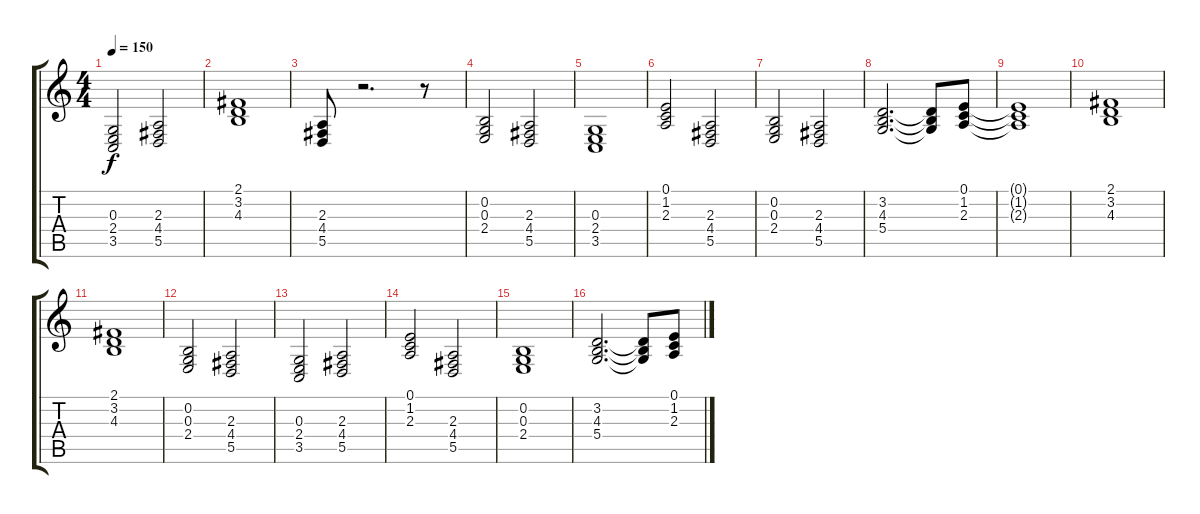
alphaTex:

\track "" {instrument stringensemble1}
\staff {score tabs}
\tuning (E4 B3 G3 D3 A2 E2) {hide}
\ts (4 4)
\tempo 150
\clef g2
\ks c
(0.3 2.4 3.5).2{dy f} (2.3 4.4 5.5).2 |
(2.1 3.2 4.3).1 |
(2.3 4.4 5.5).8 r.2{d} r.8 |
(0.2 0.3 2.4).2 (2.3 4.4 5.5).2 |
(0.3 2.4 3.5).1 |
(0.1 1.2 2.3).2 (2.3 4.4 5.5).2 |
(0.2 0.3 2.4).2 (2.3 4.4 5.5).2 |
(3.2 4.3 5.4).2{d} (3.2{t} 4.3{t} 5.4{t}).8 (0.1 1.2 2.3).8 |
(0.1{t} 1.2{t} 2.3{t}).1 |
(2.1 3.2 4.3).1 |
(2.1 3.2 4.3).1 |
(0.2 0.3 2.4).2 (2.3 4.4 5.5).2 |
(0.3 2.4 3.5).2 (2.3 4.4 5.5).2 |
(0.1 1.2 2.3).2 (2.3 4.4 5.5).2 |
(0.2 0.3 2.4).1 |
(3.2 4.3 5.4).2{d} (3.2{t} 4.3{t} 5.4{t}).8 (0.1 1.2 2.3).8
